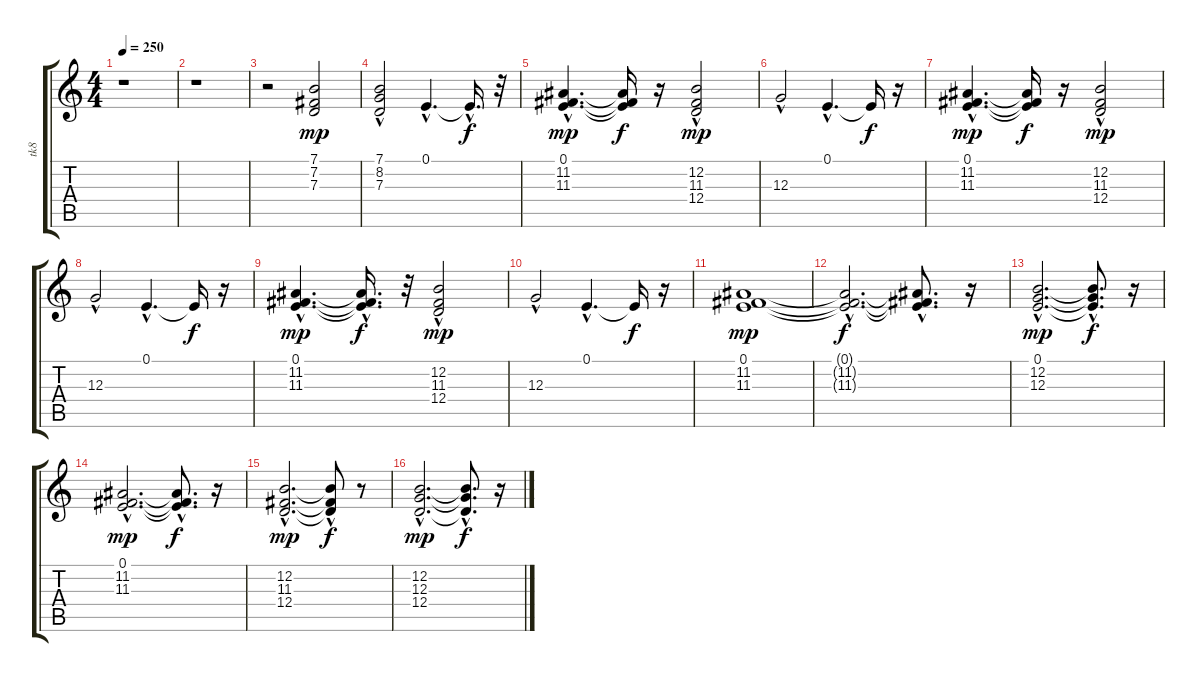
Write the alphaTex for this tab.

\track ("tk8" "tk8") {instrument pad7halo}
\staff {score tabs}
\tuning (E4 B3 G3 D3 A2 E2) {hide}
\ts (4 4)
\tempo 250
\clef g2
\ks c
r.1{dy f} |
r.1 |
r.2 (7.1 7.2 7.3).2{dy mp} |
(7.1{hac} 8.2{hac} 7.3{hac}).2 0.1{hac}.4{d} 0.1{hac t}.16{d dy f} r.32 |
(0.1{hac} 11.2{hac} 11.3{hac}).4{d dy mp} (0.1{t} 11.2{t} 11.3{t}).16{dy f} r.16 (12.2 11.3 12.4{hac}).2{dy mp} |
12.3{hac}.2 0.1{hac}.4{d} 0.1{t}.16{dy f} r.16 |
(0.1{hac} 11.2{hac} 11.3{hac}).4{d dy mp} (0.1{t} 11.2{t} 11.3{t}).16{dy f} r.16 (12.2 11.3{hac} 12.4{hac}).2{dy mp} |
12.3{hac}.2 0.1{hac}.4{d} 0.1{t}.16{dy f} r.16 |
(0.1{hac} 11.2{hac} 11.3{hac}).4{d dy mp} (0.1{t} 11.2{hac t} 11.3{hac t}).16{d dy f} r.32 (12.2 11.3 12.4{hac}).2{dy mp} |
12.3{hac}.2 0.1{hac}.4{d} 0.1{t}.16{dy f} r.16 |
(0.1 11.2 11.3).1{dy mp} |
(0.1{hac t} 11.2{hac t} 11.3{hac t}).2{d dy f} (0.1{hac t} 11.2{hac t} 11.3{hac t}).8{d} r.16 |
(0.1{hac} 12.2{hac} 12.3{hac}).2{d dy mp} (0.1{hac t} 12.2{t} 12.3{hac t}).8{d dy f} r.16 |
(0.1{hac} 11.2{hac} 11.3{hac}).2{d dy mp} (0.1{hac t} 11.2{hac t} 11.3{hac t}).8{d dy f} r.16 |
(12.2{hac} 11.3{hac} 12.4{hac}).2{d dy mp} (12.2{hac t} 11.3{t} 12.4{hac t}).8{dy f} r.8 |
(12.2{hac} 12.3{hac} 12.4{hac}).2{d dy mp} (12.2{hac t} 12.3{hac t} 12.4{hac t}).8{d dy f} r.16
